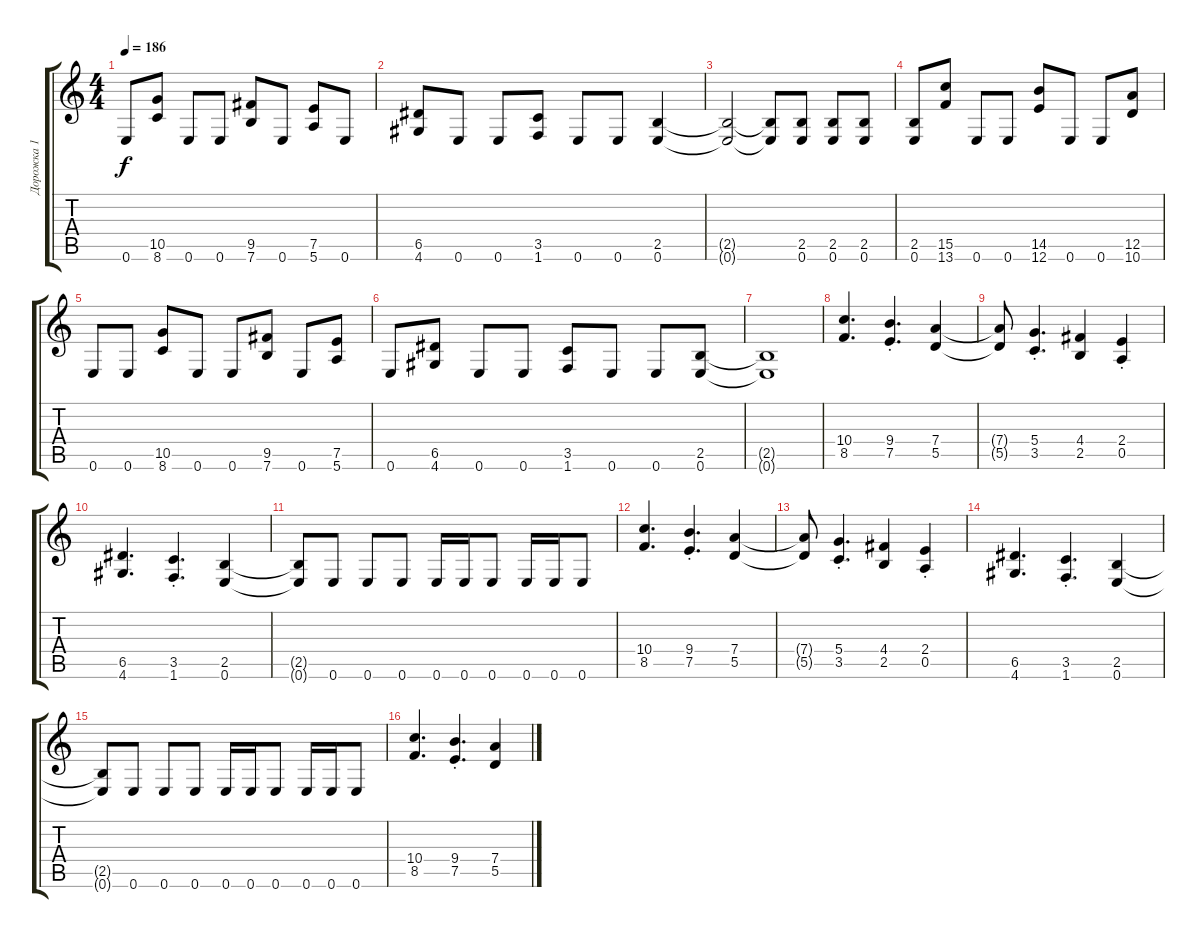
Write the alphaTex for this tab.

\track ("Дорожка 1" "Дорожка 1") {instrument overdrivenguitar}
\staff {score tabs}
\tuning (E4 B3 G3 D3 A2 E2) {hide}
\ts (4 4)
\tempo 186
\clef g2
\ks c
0.6.8{dy f} (10.5 8.6).8 0.6.8 0.6.8 (9.5 7.6).8 0.6.8 (7.5 5.6).8 0.6.8 |
(6.5 4.6).8 0.6.8 0.6.8 (3.5 1.6).8 0.6.8 0.6.8 (2.5 0.6).4 |
(2.5{t} 0.6{t}).2 (2.5{t} 0.6{t}).8 (2.5 0.6).8 (2.5 0.6).8 (2.5 0.6).8 |
(2.5 0.6).8 (15.5 13.6).8 0.6.8 0.6.8 (14.5 12.6).8 0.6.8 0.6.8 (12.5 10.6).8 |
0.6.8 0.6.8 (10.5 8.6).8 0.6.8 0.6.8 (9.5 7.6).8 0.6.8 (7.5 5.6).8 |
0.6.8 (6.5 4.6).8 0.6.8 0.6.8 (3.5 1.6).8 0.6.8 0.6.8 (2.5 0.6).8 |
(2.5{t} 0.6{t}).1 |
(10.4 8.5).4{d} (9.4{st} 7.5{st}).4{d} (7.4 5.5).4 |
(7.4{t} 5.5{t}).8 (5.4{st} 3.5{st}).4{d} (4.4 2.5).4 (2.4{st} 0.5{st}).4 |
(6.5 4.6).4{d} (3.5{st} 1.6{st}).4{d} (2.5 0.6).4 |
(2.5{t} 0.6{t}).8 0.6.8 0.6.8 0.6.8 0.6.16 0.6.16 0.6.8 0.6.16 0.6.16 0.6.8 |
(10.4 8.5).4{d} (9.4{st} 7.5{st}).4{d} (7.4 5.5).4 |
(7.4{t} 5.5{t}).8 (5.4{st} 3.5{st}).4{d} (4.4 2.5).4 (2.4{st} 0.5{st}).4 |
(6.5 4.6).4{d} (3.5{st} 1.6{st}).4{d} (2.5 0.6).4 |
(2.5{t} 0.6{t}).8 0.6.8 0.6.8 0.6.8 0.6.16 0.6.16 0.6.8 0.6.16 0.6.16 0.6.8 |
(10.4 8.5).4{d} (9.4{st} 7.5{st}).4{d} (7.4 5.5).4
